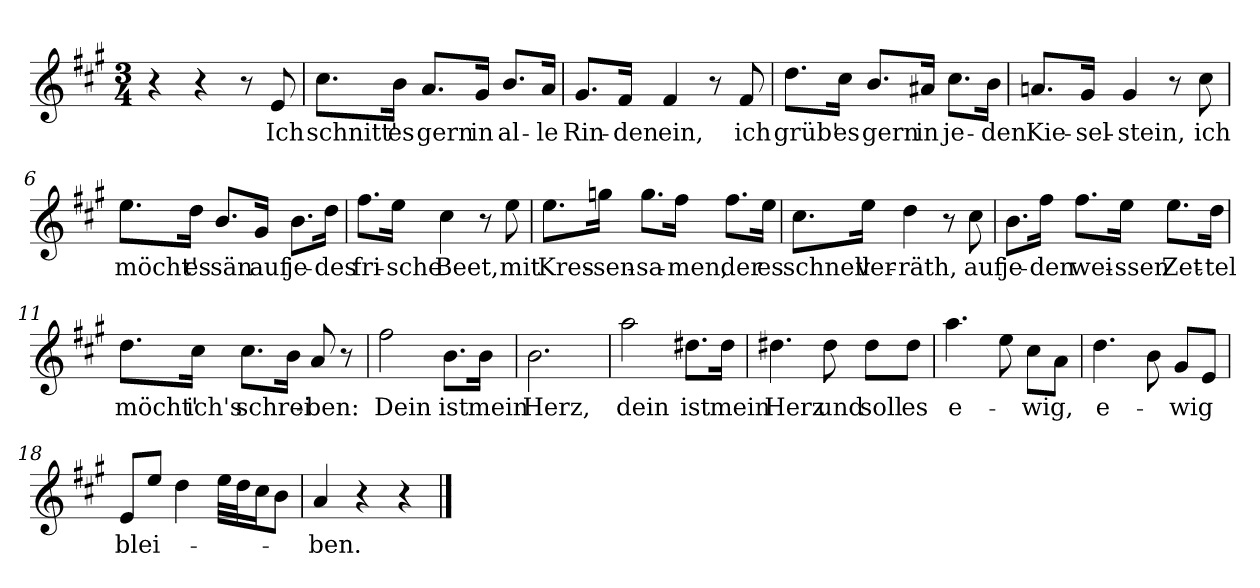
**kern	**text
*part1	*part1
*staff1	*staff1
*clefG2	*
*k[f#c#g#]	*
*M3/4	*
=1	=1
4r	.
4r	.
8r	.
!	!LO:LY:b
8e/	Ich
=2	=2
!	!LO:LY:b
8.cc#\L	schnitt'
!	!LO:LY:b
16b\Jk	es
!	!LO:LY:b
8.a/L	gern
!	!LO:LY:b
16g#/Jk	in
!	!LO:LY:b
8.b/L	al-
!	!LO:LY:b
16a/Jk	-le
=3	=3
!	!LO:LY:b
8.g#/L	Rin-
!	!LO:LY:b
16f#/Jk	-den
!	!LO:LY:b
4f#/	ein,
8r	.
!	!LO:LY:b
8f#/	ich
=4	=4
!	!LO:LY:b
8.dd\L	grüb'
!	!LO:LY:b
16cc#\Jk	es
!	!LO:LY:b
8.b/L	gern
!	!LO:LY:b
16a#X/Jk	in
!	!LO:LY:b
8.cc#\L	je-
!	!LO:LY:b
16b\Jk	-den
=5	=5
!	!LO:LY:b
8.an/L	Kie-
!	!LO:LY:b
16g#/Jk	-sel-
!	!LO:LY:b
4g#/	-stein,
8r	.
!	!LO:LY:b
8cc#\	ich
!!LO:LB:g=z
=6	=6
!	!LO:LY:b
8.ee\L	möcht'
!	!LO:LY:b
16dd\Jk	es
!	!LO:LY:b
8.b/L	sän
!	!LO:LY:b
16g#/Jk	auf
!	!LO:LY:b
8.b\L	je-
!	!LO:LY:b
16dd\Jk	-des
=7	=7
!	!LO:LY:b
8.ff#\L	fri-
!	!LO:LY:b
16ee\Jk	-sche
!	!LO:LY:b
4cc#\	Beet,
8r	.
!	!LO:LY:b
8ee\	mit
=8	=8
!	!LO:LY:b
8.ee\L	Kres-
!	!LO:LY:b
16ggn\Jk	-sen-
!	!LO:LY:b
8.gg\L	-sa-
!	!LO:LY:b
16ff#\Jk	-men,
!	!LO:LY:b
8.ff#\L	der
!	!LO:LY:b
16ee\Jk	es
=9	=9
!	!LO:LY:b
8.cc#\L	schnell
!	!LO:LY:b
16ee\Jk	ver-
!	!LO:LY:b
4dd\	-räth,
8r	.
!	!LO:LY:b
8cc#\	auf
=10	=10
!	!LO:LY:b
8.b\L	je-
!	!LO:LY:b
16ff#\Jk	-den
!	!LO:LY:b
8.ff#\L	wei-
!	!LO:LY:b
16ee\Jk	-ssen
!	!LO:LY:b
8.ee\L	Zet-
!	!LO:LY:b
16dd\Jk	-tel
!!LO:LB:g=z
=11	=11
!	!LO:LY:b
8.dd\L	möcht'
!	!LO:LY:b
16cc#\Jk	ich's
!	!LO:LY:b
8.cc#\L	schrei-
16b\Jk	.
!	!LO:LY:b
8a/	-ben:
8r	.
=12	=12
!	!LO:LY:b
2ff#\	Dein
!	!LO:LY:b
8.b\L	ist
!	!LO:LY:b
16b\Jk	mein
=13	=13
!	!LO:LY:b
2.b\	Herz,
=14	=14
!	!LO:LY:b
2aa\	dein
!	!LO:LY:b
8.dd#X\L	ist
!	!LO:LY:b
16dd#\Jk	mein
=15	=15
!	!LO:LY:b
4.dd#X\	Herz
!	!LO:LY:b
8dd#\	und
!	!LO:LY:b
8dd#\L	soll
!	!LO:LY:b
8dd#\J	es
=16	=16
!	!LO:LY:b
4.aa\	e-
8ee\	.
!	!LO:LY:b
8cc#\L	-wig,
8a\J	.
=17	=17
!	!LO:LY:b
4.dd\	e-
8b\	.
!	!LO:LY:b
8g#/L	-wig
8e/J	.
!!LO:LB:g=z
=18	=18
!	!LO:LY:b
8e/L	blei-
8ee/J	.
4dd\	.
32ee\LLL	.
32dd\J	.
16cc#\J	.
8b\J	.
=19	=19
!	!LO:LY:b
4a/	-ben.
4r	.
4r	.
==	==
*-	*-
